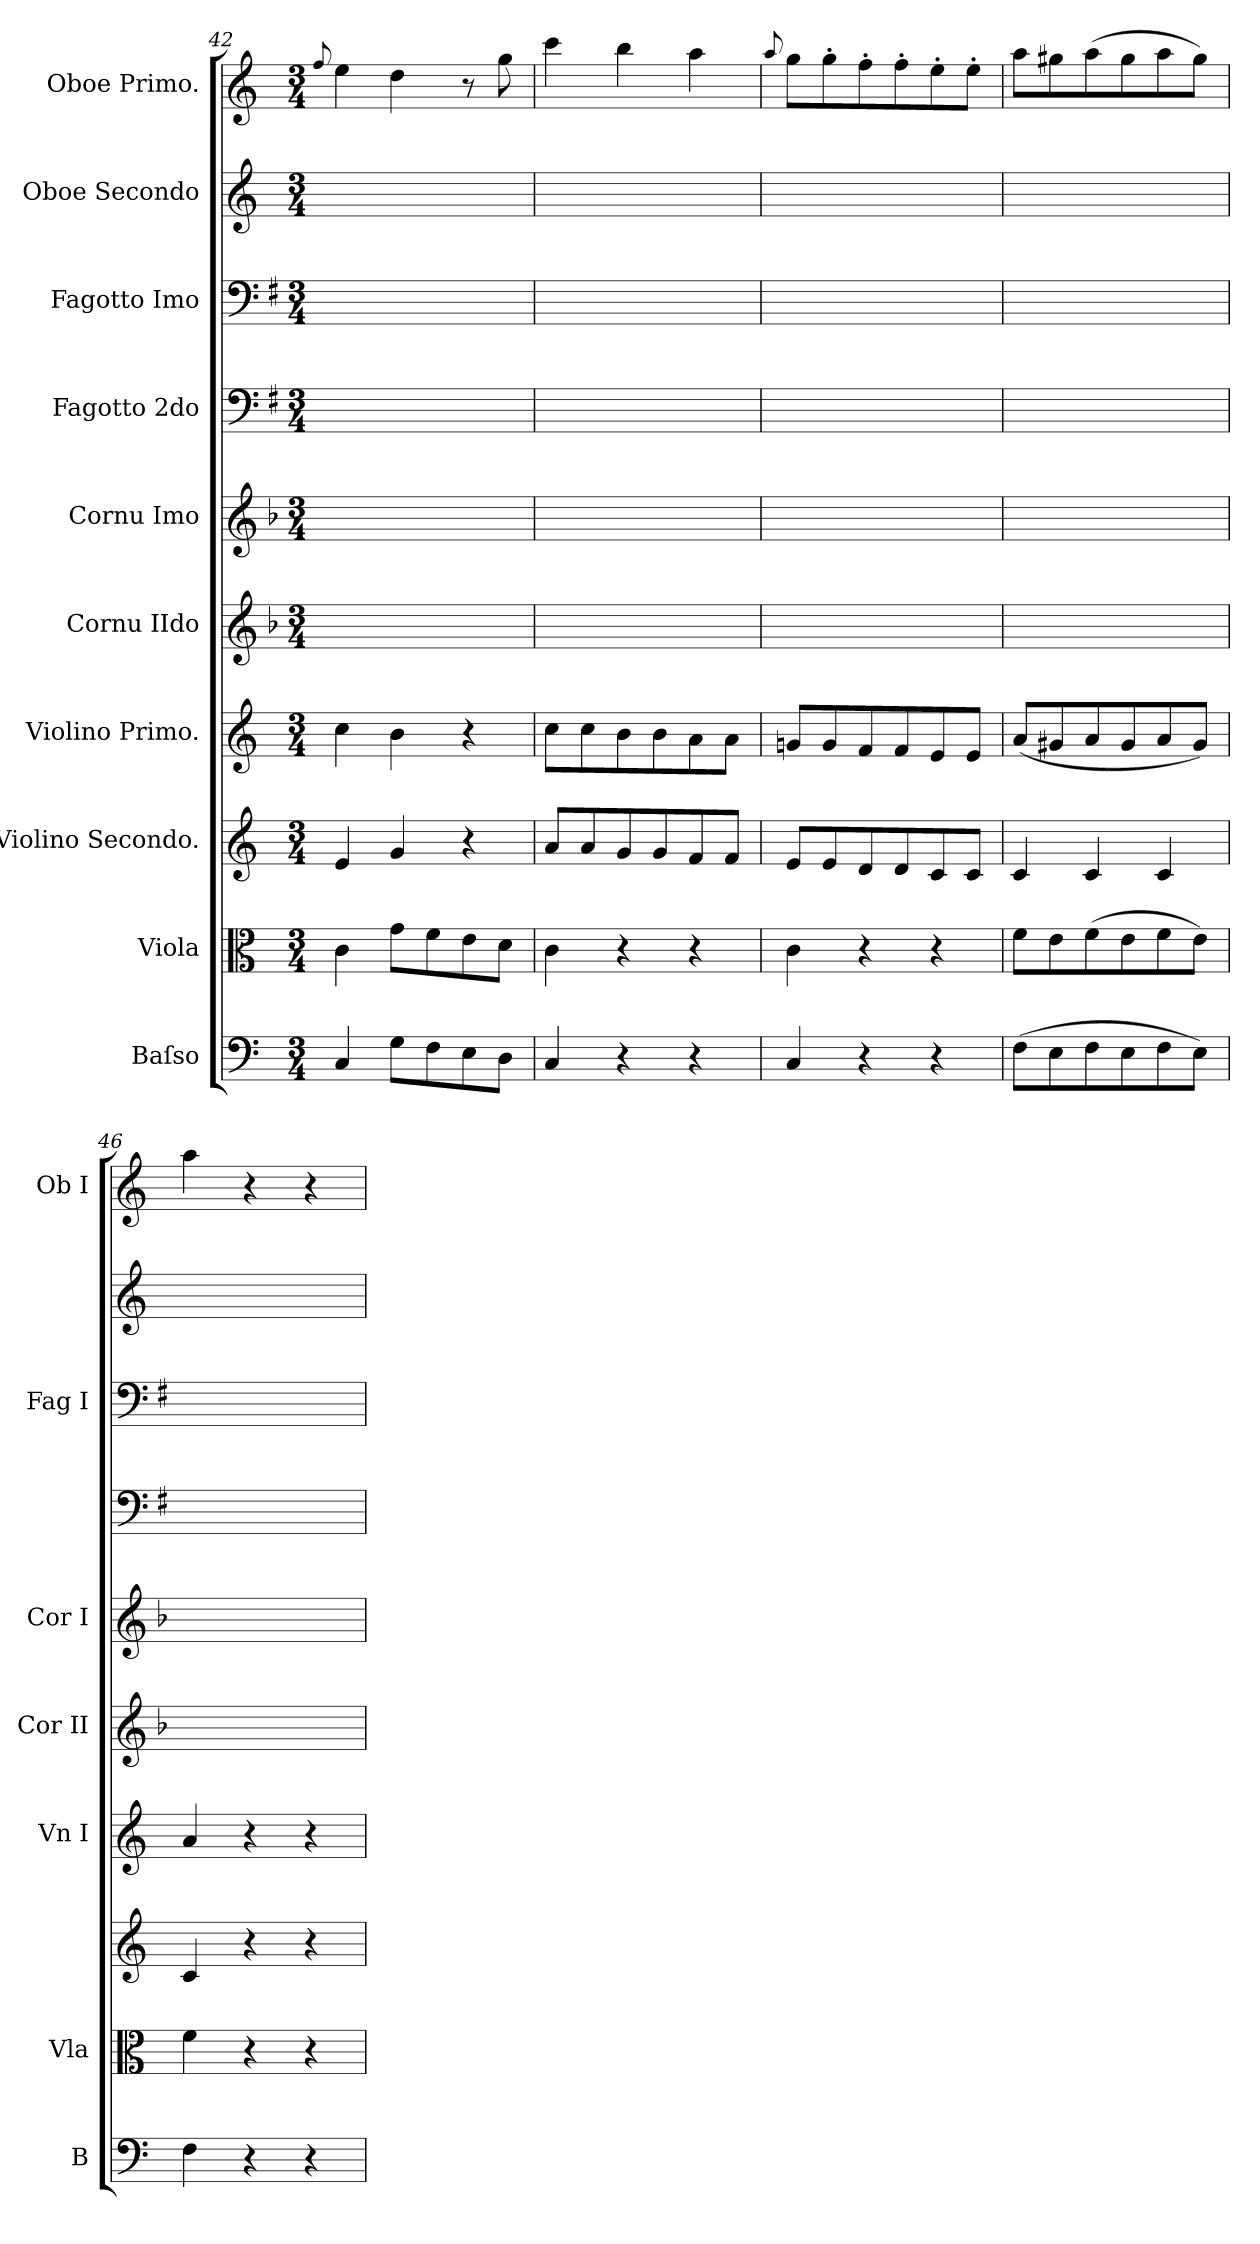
**kern	**kern	**kern	**kern	**kern	**kern	**kern	**kern	**kern	**kern
*part10	*part9	*part8	*part7	*part6	*part5	*part4	*part3	*part2	*part1
*staff10	*staff9	*staff8	*staff7	*staff6	*staff5	*staff4	*staff3	*staff2	*staff1
*I"Baſso	*I"Viola	*I"Violino Secondo.	*I"Violino Primo.	*I"Cornu IIdo	*I"Cornu Imo	*I"Fagotto 2do	*I"Fagotto Imo	*I"Oboe Secondo	*I"Oboe Primo.
*I'B	*I'Vla	*	*I'Vn I	*I'Cor II	*I'Cor I	*	*I'Fag I	*	*I'Ob I
*clefF4	*clefC3	*clefG2	*clefG2	*clefG2	*clefG2	*clefF4	*clefF4	*clefG2	*clefG2
*	*	*	*	*ITrd3c5	*ITrd3c5	*	*	*	*
*k[]	*k[]	*k[]	*k[]	*k[]	*k[]	*k[f#]	*k[f#]	*k[]	*k[]
*C:	*C:	*C:	*C:	*C:	*C:	*G:	*G:	*C:	*C:
*M3/4	*M3/4	*M3/4	*M3/4	*M3/4	*M3/4	*M3/4	*M3/4	*M3/4	*M3/4
=42	=42	=42	=42	=42	=42	=42	=42	=42	=42
.	.	.	.	.	.	.	.	.	8qqff/
4C/	4c\	4e/	4cc\	2.ryy	2.ryy	2.ryy	2.ryy	2.ryy	4ee\
8G\L	8g\L	4g/	4b\	.	.	.	.	.	4dd\
8F\	8f\	.	.	.	.	.	.	.	.
8E\	8e\	4r	4r	.	.	.	.	.	8r
8D\J	8d\J	.	.	.	.	.	.	.	8gg\
=43	=43	=43	=43	=43	=43	=43	=43	=43	=43
4C/	4c\	8a/L	8cc\L	2.ryy	2.ryy	2.ryy	2.ryy	2.ryy	4ccc\
.	.	8a/	8cc\	.	.	.	.	.	.
4r	4r	8g/	8b\	.	.	.	.	.	4bb\
.	.	8g/	8b\	.	.	.	.	.	.
4r	4r	8f/	8a\	.	.	.	.	.	4aa\
.	.	8f/J	8a\J	.	.	.	.	.	.
=44	=44	=44	=44	=44	=44	=44	=44	=44	=44
.	.	.	.	.	.	.	.	.	8qqaa/
4C/	4c\	8e/L	8gn/L	2.ryy	2.ryy	2.ryy	2.ryy	2.ryy	8gg\L
.	.	8e/	8g/	.	.	.	.	.	8gg'\
4r	4r	8d/	8f/	.	.	.	.	.	8ff'\
.	.	8d/	8f/	.	.	.	.	.	8ff'\
4r	4r	8c/	8e/	.	.	.	.	.	8ee'\
.	.	8c/J	8e/J	.	.	.	.	.	8ee'\J
=45	=45	=45	=45	=45	=45	=45	=45	=45	=45
(8F\L	8f\L	4c/	(8a/L	2.ryy	2.ryy	2.ryy	2.ryy	2.ryy	8aa\L
8E\	8e\	.	8g#X/	.	.	.	.	.	8gg#X\
8F\	(8f\	4c/	8a/	.	.	.	.	.	(8aa\
8E\	8e\	.	8g#/	.	.	.	.	.	8gg#\
8F\	8f\	4c/	8a/	.	.	.	.	.	8aa\
8E\J)	8e\J)	.	8g#/J)	.	.	.	.	.	8gg#\J)
=46	=46	=46	=46	=46	=46	=46	=46	=46	=46
4F\	4f\	4c/	4a/	2.ryy	2.ryy	2.ryy	2.ryy	2.ryy	4aa\
4r	4r	4r	4r	.	.	.	.	.	4r
4r	4r	4r	4r	.	.	.	.	.	4r
=	=	=	=	=	=	=	=	=	=
*-	*-	*-	*-	*-	*-	*-	*-	*-	*-
